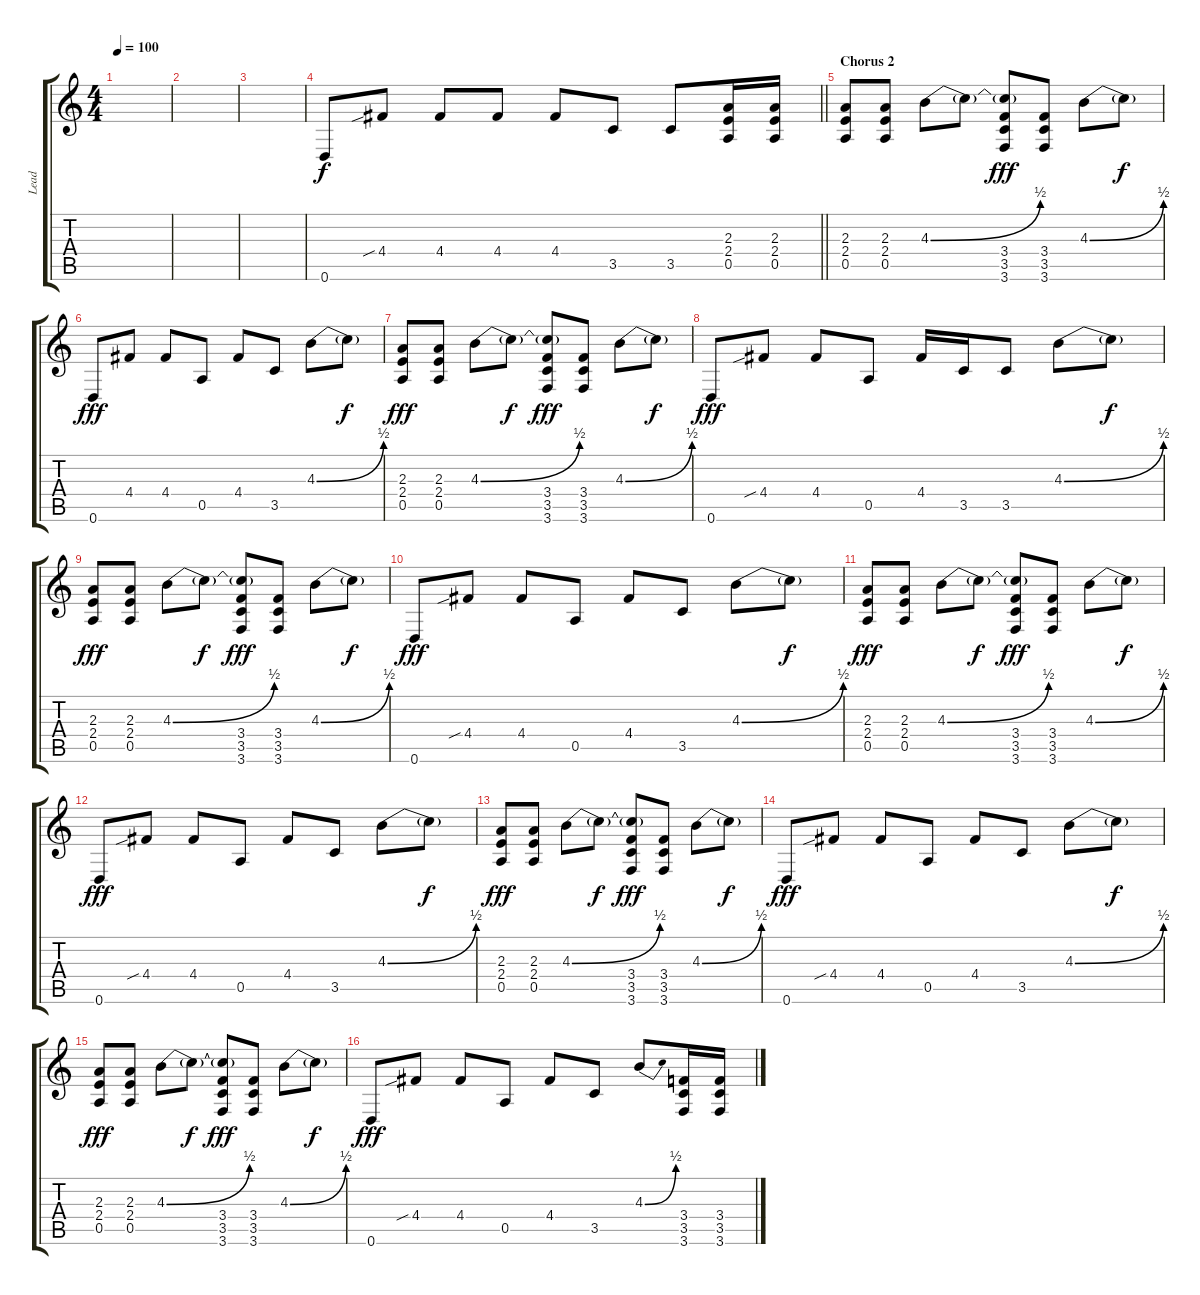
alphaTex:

\track ("Lead" "Lead") {instrument distortionguitar}
\staff {score tabs}
\tuning (E4 B3 G3 D3 A2 D2) {hide}
\ts (4 4)
\tempo 100
\clef g2
\ks c
|
|
|
\barLineRight lightlight
0.6.8 4.4{sib}.8 4.4.8 4.4.8 4.4.8 3.5.8 3.5.8 (2.3 2.4 0.5).16 (2.3 2.4 0.5).16 |
\section ("" "Chorus 2")
(2.3 2.4 0.5).8 (2.3 2.4 0.5).8 4.3{be (bend 0 0 60 2)}.8 4.3{t}.8{dy f} (4.3{t} 3.4 3.5 3.6).8{dy fff} (3.4 3.5 3.6).8 4.3{be (bend 0 0 60 2)}.8 4.3{t}.8{dy f} |
0.6.8{dy fff} 4.4.8 4.4.8 0.5.8 4.4.8 3.5.8 4.3{be (bend 0 0 60 2)}.8 4.3{t}.8{dy f} |
(2.3 2.4 0.5).8{dy fff} (2.3 2.4 0.5).8 4.3{be (bend 0 0 60 2)}.8 4.3{t}.8{dy f} (4.3{t} 3.4 3.5 3.6).8{dy fff} (3.4 3.5 3.6).8 4.3{be (bend 0 0 60 2)}.8 4.3{t}.8{dy f} |
0.6.8{dy fff} 4.4{sib}.8 4.4.8 0.5.8 4.4.16 3.5.16 3.5.8 4.3{be (bend 0 0 60 2)}.8 4.3{t}.8{dy f} |
(2.3 2.4 0.5).8{dy fff} (2.3 2.4 0.5).8 4.3{be (bend 0 0 60 2)}.8 4.3{t}.8{dy f} (4.3{t} 3.4 3.5 3.6).8{dy fff} (3.4 3.5 3.6).8 4.3{be (bend 0 0 60 2)}.8 4.3{t}.8{dy f} |
0.6.8{dy fff} 4.4{sib}.8 4.4.8 0.5.8 4.4.8 3.5.8 4.3{be (bend 0 0 60 2)}.8 4.3{t}.8{dy f} |
(2.3 2.4 0.5).8{dy fff} (2.3 2.4 0.5).8 4.3{be (bend 0 0 60 2)}.8 4.3{t}.8{dy f} (4.3{t} 3.4 3.5 3.6).8{dy fff} (3.4 3.5 3.6).8 4.3{be (bend 0 0 60 2)}.8 4.3{t}.8{dy f} |
0.6.8{dy fff} 4.4{sib}.8 4.4.8 0.5.8 4.4.8 3.5.8 4.3{be (bend 0 0 60 2)}.8 4.3{t}.8{dy f} |
(2.3 2.4 0.5).8{dy fff} (2.3 2.4 0.5).8 4.3{be (bend 0 0 60 2)}.8 4.3{t}.8{dy f} (4.3{t} 3.4 3.5 3.6).8{dy fff} (3.4 3.5 3.6).8 4.3{be (bend 0 0 60 2)}.8 4.3{t}.8{dy f} |
0.6.8{dy fff} 4.4{sib}.8 4.4.8 0.5.8 4.4.8 3.5.8 4.3{be (bend 0 0 60 2)}.8 4.3{t}.8{dy f} |
(2.3 2.4 0.5).8{dy fff} (2.3 2.4 0.5).8 4.3{be (bend 0 0 60 2)}.8 4.3{t}.8{dy f} (4.3{t} 3.4 3.5 3.6).8{dy fff} (3.4 3.5 3.6).8 4.3{be (bend 0 0 60 2)}.8 4.3{t}.8{dy f} |
0.6.8{dy fff} 4.4{sib}.8 4.4.8 0.5.8 4.4.8 3.5.8 4.3{be (bend 0 0 60 2)}.8 (3.4 3.5 3.6).16 (3.4 3.5 3.6).16
